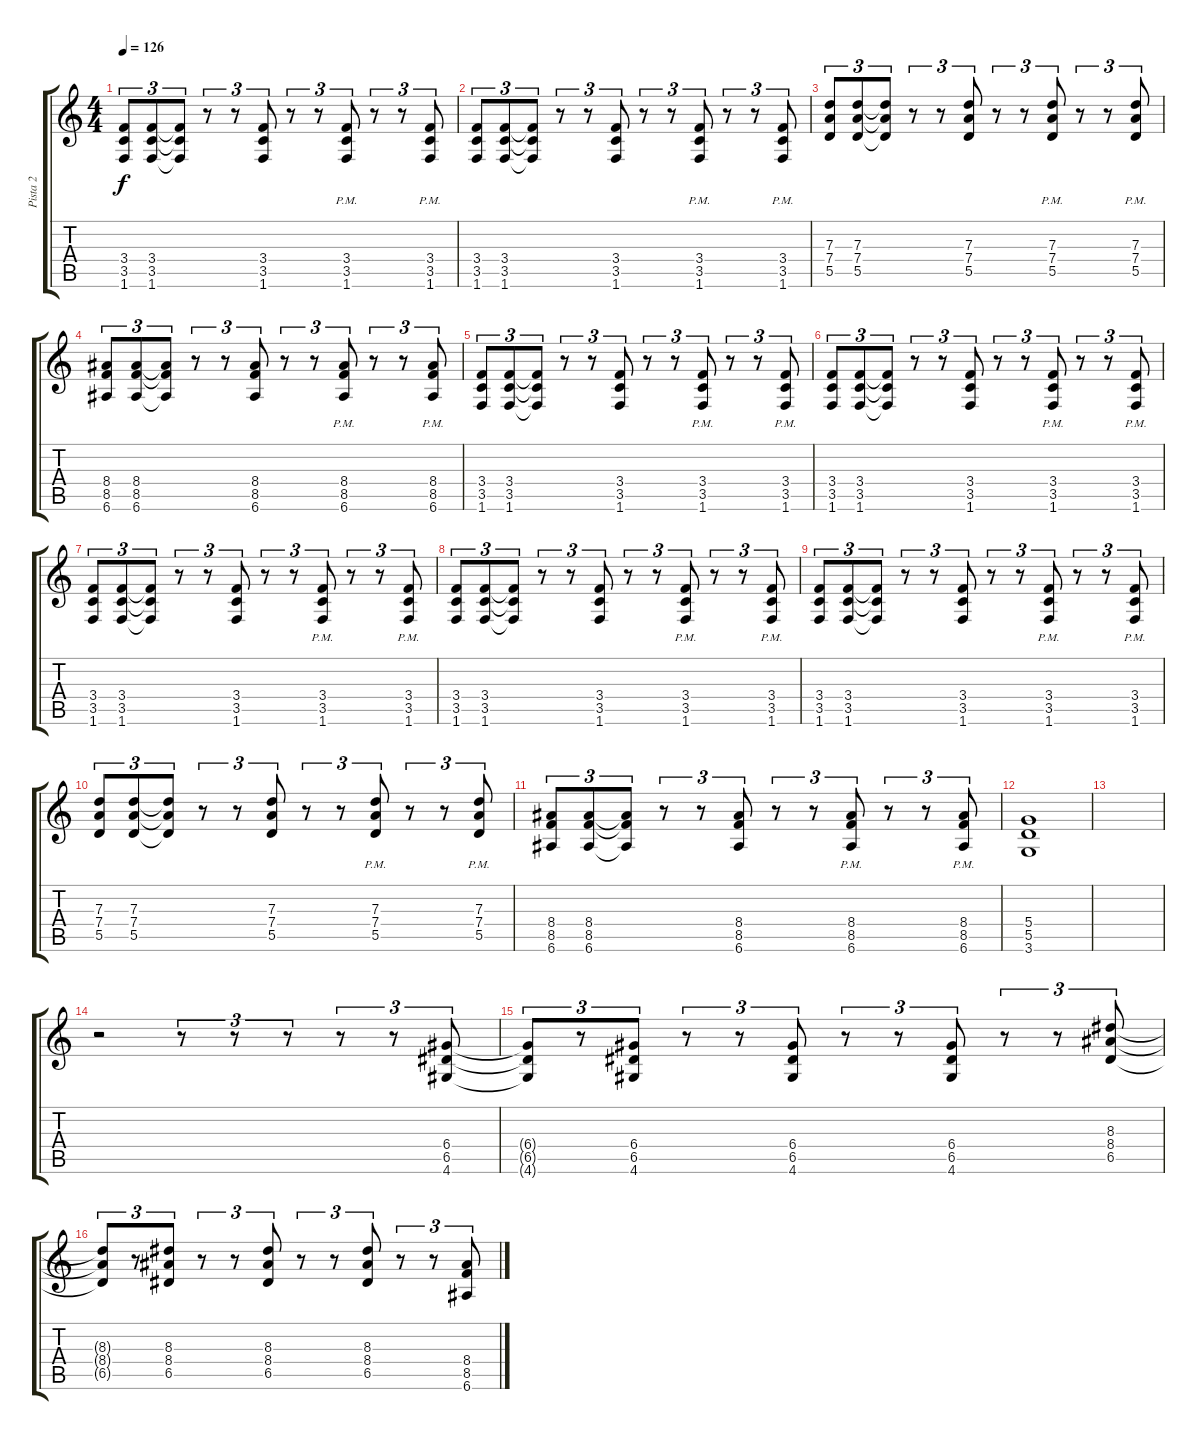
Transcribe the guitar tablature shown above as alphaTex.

\track ("Pista 2" "Pista 2") {instrument distortionguitar}
\staff {score tabs}
\tuning (E4 B3 G3 D3 A2 E2) {hide}
\ts (4 4)
\tempo 126
\clef g2
\ks c
(3.4 3.5 1.6).8{tu (3 2) dy f} (3.4 3.5 1.6).8{tu (3 2)} (3.4{t} 3.5{t} 1.6{t}).8{tu (3 2)} r.8{tu (3 2)} r.8{tu (3 2)} (3.4 3.5 1.6).8{tu (3 2)} r.8{tu (3 2)} r.8{tu (3 2)} (3.4{pm} 3.5{pm} 1.6{pm}).8{tu (3 2)} r.8{tu (3 2)} r.8{tu (3 2)} (3.4{pm} 3.5{pm} 1.6{pm}).8{tu (3 2)} |
(3.4 3.5 1.6).8{tu (3 2)} (3.4 3.5 1.6).8{tu (3 2)} (3.4{t} 3.5{t} 1.6{t}).8{tu (3 2)} r.8{tu (3 2)} r.8{tu (3 2)} (3.4 3.5 1.6).8{tu (3 2)} r.8{tu (3 2)} r.8{tu (3 2)} (3.4{pm} 3.5{pm} 1.6{pm}).8{tu (3 2)} r.8{tu (3 2)} r.8{tu (3 2)} (3.4{pm} 3.5{pm} 1.6{pm}).8{tu (3 2)} |
(7.3 7.4 5.5).8{tu (3 2)} (7.3 7.4 5.5).8{tu (3 2)} (7.3{t} 7.4{t} 5.5{t}).8{tu (3 2)} r.8{tu (3 2)} r.8{tu (3 2)} (7.3 7.4 5.5).8{tu (3 2)} r.8{tu (3 2)} r.8{tu (3 2)} (7.3 7.4{pm} 5.5{pm}).8{tu (3 2)} r.8{tu (3 2)} r.8{tu (3 2)} (7.3 7.4{pm} 5.5{pm}).8{tu (3 2)} |
(8.4 8.5 6.6).8{tu (3 2)} (8.4 8.5 6.6).8{tu (3 2)} (8.4{t} 8.5{t} 6.6{t}).8{tu (3 2)} r.8{tu (3 2)} r.8{tu (3 2)} (8.4 8.5 6.6).8{tu (3 2)} r.8{tu (3 2)} r.8{tu (3 2)} (8.4{pm} 8.5{pm} 6.6).8{tu (3 2)} r.8{tu (3 2)} r.8{tu (3 2)} (8.4{pm} 8.5{pm} 6.6).8{tu (3 2)} |
(3.4 3.5 1.6).8{tu (3 2)} (3.4 3.5 1.6).8{tu (3 2)} (3.4{t} 3.5{t} 1.6{t}).8{tu (3 2)} r.8{tu (3 2)} r.8{tu (3 2)} (3.4 3.5 1.6).8{tu (3 2)} r.8{tu (3 2)} r.8{tu (3 2)} (3.4{pm} 3.5{pm} 1.6{pm}).8{tu (3 2)} r.8{tu (3 2)} r.8{tu (3 2)} (3.4{pm} 3.5{pm} 1.6{pm}).8{tu (3 2)} |
(3.4 3.5 1.6).8{tu (3 2)} (3.4 3.5 1.6).8{tu (3 2)} (3.4{t} 3.5{t} 1.6{t}).8{tu (3 2)} r.8{tu (3 2)} r.8{tu (3 2)} (3.4 3.5 1.6).8{tu (3 2)} r.8{tu (3 2)} r.8{tu (3 2)} (3.4{pm} 3.5{pm} 1.6{pm}).8{tu (3 2)} r.8{tu (3 2)} r.8{tu (3 2)} (3.4{pm} 3.5{pm} 1.6{pm}).8{tu (3 2)} |
(3.4 3.5 1.6).8{tu (3 2)} (3.4 3.5 1.6).8{tu (3 2)} (3.4{t} 3.5{t} 1.6{t}).8{tu (3 2)} r.8{tu (3 2)} r.8{tu (3 2)} (3.4 3.5 1.6).8{tu (3 2)} r.8{tu (3 2)} r.8{tu (3 2)} (3.4{pm} 3.5{pm} 1.6{pm}).8{tu (3 2)} r.8{tu (3 2)} r.8{tu (3 2)} (3.4{pm} 3.5{pm} 1.6{pm}).8{tu (3 2)} |
(3.4 3.5 1.6).8{tu (3 2)} (3.4 3.5 1.6).8{tu (3 2)} (3.4{t} 3.5{t} 1.6{t}).8{tu (3 2)} r.8{tu (3 2)} r.8{tu (3 2)} (3.4 3.5 1.6).8{tu (3 2)} r.8{tu (3 2)} r.8{tu (3 2)} (3.4{pm} 3.5{pm} 1.6{pm}).8{tu (3 2)} r.8{tu (3 2)} r.8{tu (3 2)} (3.4{pm} 3.5{pm} 1.6{pm}).8{tu (3 2)} |
(3.4 3.5 1.6).8{tu (3 2)} (3.4 3.5 1.6).8{tu (3 2)} (3.4{t} 3.5{t} 1.6{t}).8{tu (3 2)} r.8{tu (3 2)} r.8{tu (3 2)} (3.4 3.5 1.6).8{tu (3 2)} r.8{tu (3 2)} r.8{tu (3 2)} (3.4{pm} 3.5{pm} 1.6{pm}).8{tu (3 2)} r.8{tu (3 2)} r.8{tu (3 2)} (3.4{pm} 3.5{pm} 1.6{pm}).8{tu (3 2)} |
(7.3 7.4 5.5).8{tu (3 2)} (7.3 7.4 5.5).8{tu (3 2)} (7.3{t} 7.4{t} 5.5{t}).8{tu (3 2)} r.8{tu (3 2)} r.8{tu (3 2)} (7.3 7.4 5.5).8{tu (3 2)} r.8{tu (3 2)} r.8{tu (3 2)} (7.3 7.4{pm} 5.5{pm}).8{tu (3 2)} r.8{tu (3 2)} r.8{tu (3 2)} (7.3 7.4{pm} 5.5{pm}).8{tu (3 2)} |
(8.4 8.5 6.6).8{tu (3 2)} (8.4 8.5 6.6).8{tu (3 2)} (8.4{t} 8.5{t} 6.6{t}).8{tu (3 2)} r.8{tu (3 2)} r.8{tu (3 2)} (8.4 8.5 6.6).8{tu (3 2)} r.8{tu (3 2)} r.8{tu (3 2)} (8.4{pm} 8.5{pm} 6.6).8{tu (3 2)} r.8{tu (3 2)} r.8{tu (3 2)} (8.4{pm} 8.5{pm} 6.6).8{tu (3 2)} |
(5.4 5.5 3.6).1 |
|
r.2 r.8{tu (3 2)} r.8{tu (3 2)} r.8{tu (3 2)} r.8{tu (3 2)} r.8{tu (3 2)} (6.4 6.5 4.6).8{tu (3 2)} |
(6.4{t} 6.5{t} 4.6{t}).8{tu (3 2)} r.8{tu (3 2)} (6.4 6.5 4.6).8{tu (3 2)} r.8{tu (3 2)} r.8{tu (3 2)} (6.4 6.5 4.6).8{tu (3 2)} r.8{tu (3 2)} r.8{tu (3 2)} (6.4 6.5 4.6).8{tu (3 2)} r.8{tu (3 2)} r.8{tu (3 2)} (8.3 8.4 6.5).8{tu (3 2)} |
(8.3{t} 8.4{t} 6.5{t}).8{tu (3 2)} r.8{tu (3 2)} (8.3 8.4 6.5).8{tu (3 2)} r.8{tu (3 2)} r.8{tu (3 2)} (8.3 8.4 6.5).8{tu (3 2)} r.8{tu (3 2)} r.8{tu (3 2)} (8.3 8.4 6.5).8{tu (3 2)} r.8{tu (3 2)} r.8{tu (3 2)} (8.4 8.5 6.6).8{tu (3 2)}
